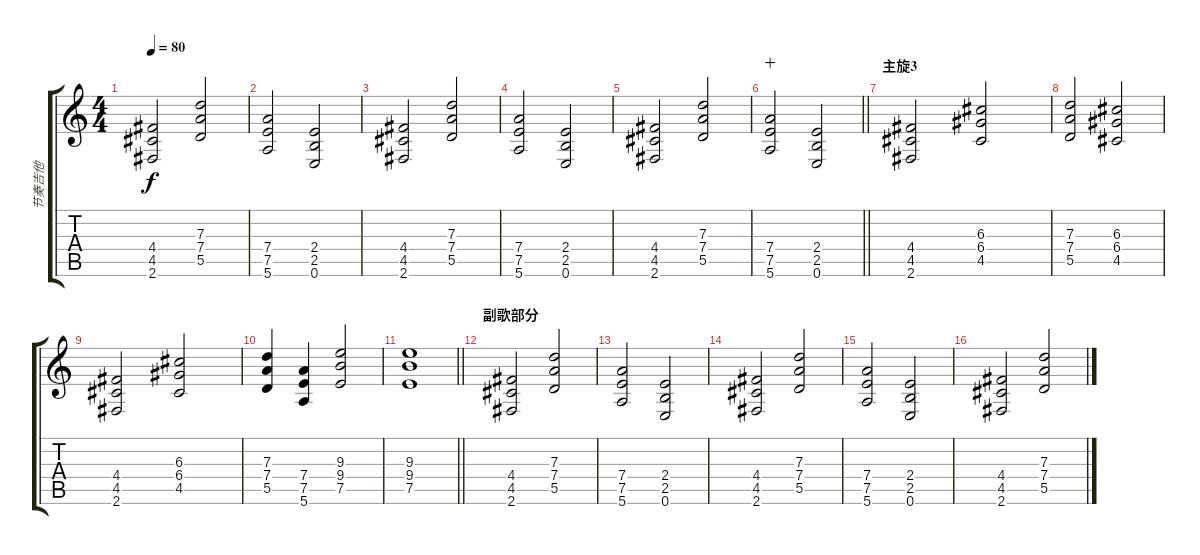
\track ("节奏吉他" "节奏吉他") {instrument distortionguitar}
\staff {score tabs}
\tuning (E4 B3 G3 D3 A2 E2) {hide}
\ts (4 4)
\tempo 80
\clef g2
\ks c
(4.4 4.5 2.6).2{dy f} (7.3 7.4 5.5).2 |
(7.4 7.5 5.6).2 (2.4 2.5 0.6).2 |
(4.4 4.5 2.6).2{instrument distortionguitar} (7.3 7.4 5.5).2 |
(7.4 7.5 5.6).2 (2.4 2.5 0.6).2 |
(4.4 4.5 2.6).2 (7.3 7.4 5.5).2 |
\barLineRight lightlight
(7.4 7.5 5.6).2{wahc} (2.4 2.5 0.6).2 |
\section ("" "主旋3")
(4.4 4.5 2.6).2 (6.3 6.4 4.5).2 |
(7.3 7.4 5.5).2 (6.3 6.4 4.5).2 |
(4.4 4.5 2.6).2 (6.3 6.4 4.5).2 |
(7.3 7.4 5.5).4 (7.4 7.5 5.6).4 (9.3 9.4 7.5).2 |
\barLineRight lightlight
(9.3 9.4 7.5).1 |
\section ("" "副歌部分")
(4.4 4.5 2.6).2{instrument distortionguitar} (7.3 7.4 5.5).2 |
(7.4 7.5 5.6).2 (2.4 2.5 0.6).2 |
(4.4 4.5 2.6).2 (7.3 7.4 5.5).2 |
(7.4 7.5 5.6).2 (2.4 2.5 0.6).2 |
(4.4 4.5 2.6).2{instrument distortionguitar} (7.3 7.4 5.5).2
